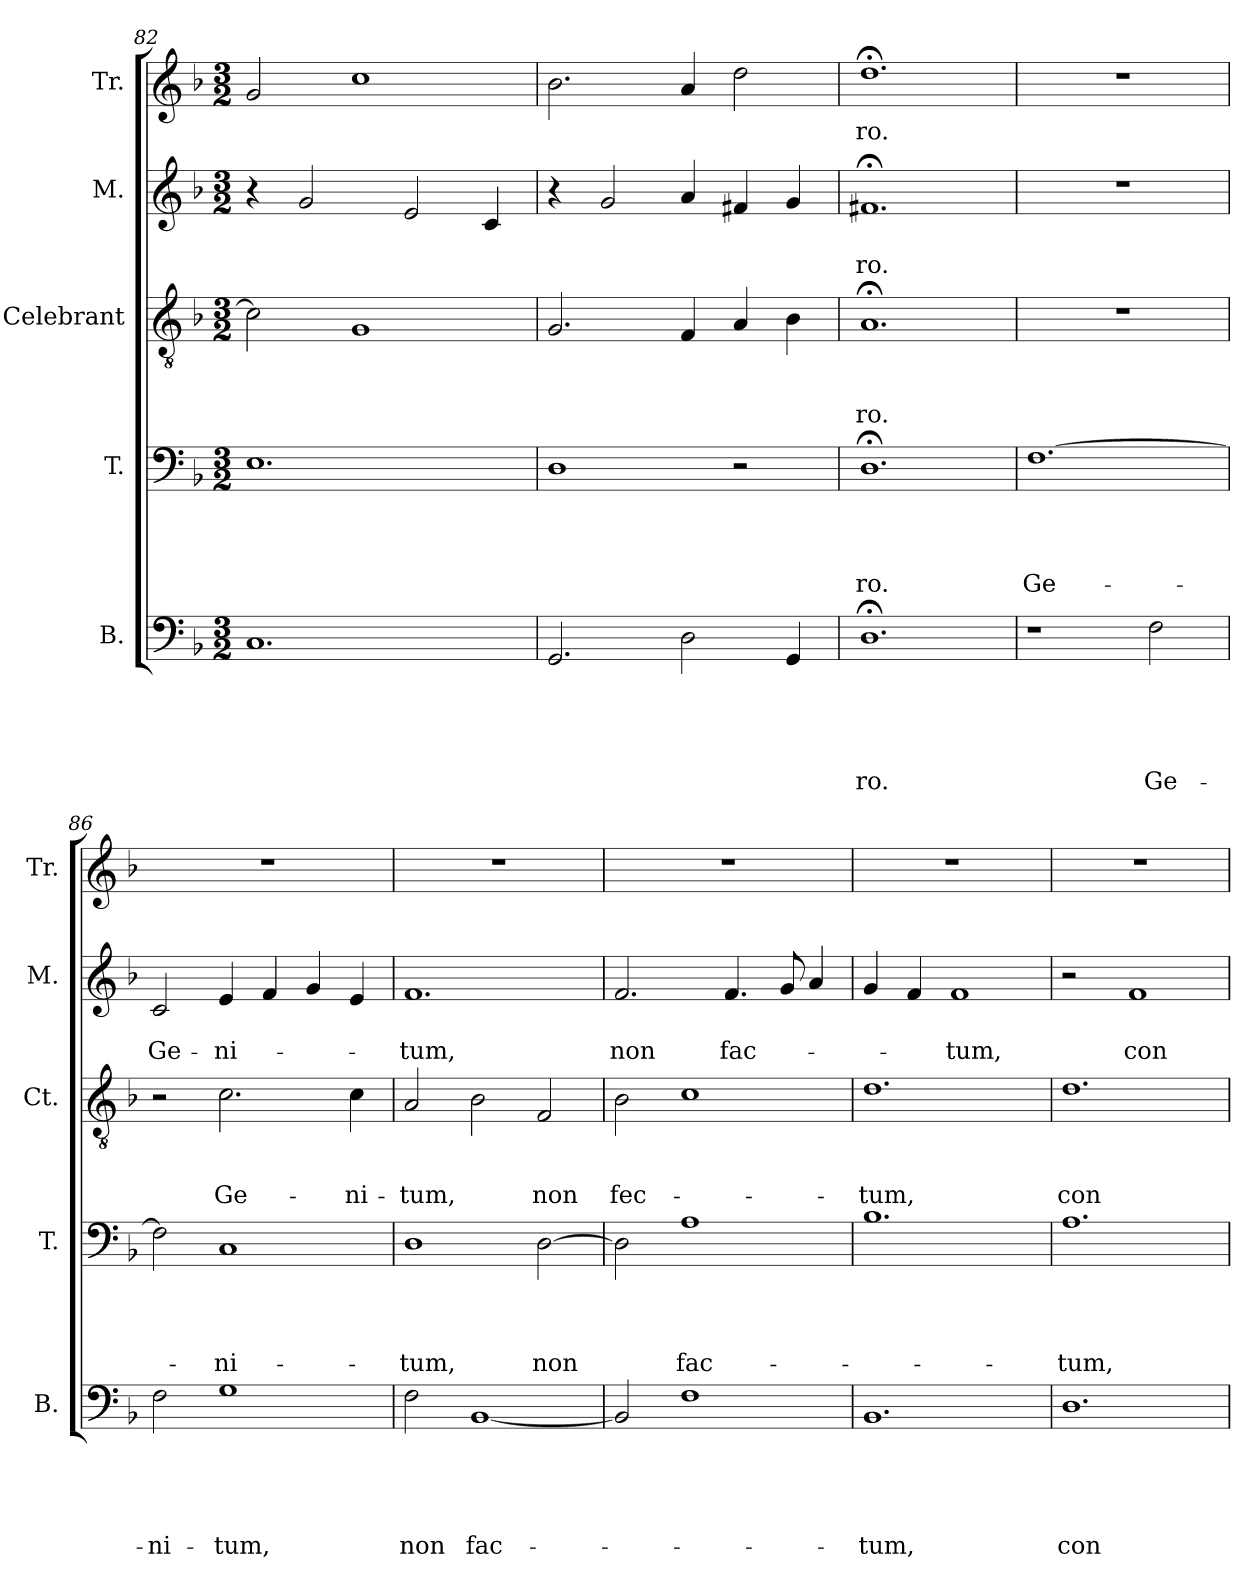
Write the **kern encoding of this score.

**kern	**text	**text	**text	**text	**text	**kern	**text	**text	**text	**text	**kern	**text	**text	**text	**kern	**text	**text	**kern	**text
*part5	*part5	*part5	*part5	*part5	*part5	*part4	*part4	*part4	*part4	*part4	*part3	*part3	*part3	*part3	*part2	*part2	*part2	*part1	*part1
*staff5	*staff5	*staff5	*staff5	*staff5	*staff5	*staff4	*staff4	*staff4	*staff4	*staff4	*staff3	*staff3	*staff3	*staff3	*staff2	*staff2	*staff2	*staff1	*staff1
*I"B.	*	*	*	*	*	*I"T.	*	*	*	*	*I"Celebrant	*	*	*	*I"M.	*	*	*I"Tr.	*
*I'B.	*	*	*	*	*	*I'T.	*	*	*	*	*I'Ct.	*	*	*	*I'M.	*	*	*I'Tr.	*
*clefF4	*	*	*	*	*	*clefF4	*	*	*	*	*clefGv2	*	*	*	*clefG2	*	*	*clefG2	*
*k[b-]	*	*	*	*	*	*k[b-]	*	*	*	*	*k[b-]	*	*	*	*k[b-]	*	*	*k[b-]	*
*F:	*	*	*	*	*	*F:	*	*	*	*	*F:	*	*	*	*F:	*	*	*F:	*
*M3/2	*	*	*	*	*	*M3/2	*	*	*	*	*M3/2	*	*	*	*M3/2	*	*	*M3/2	*
=82	=82	=82	=82	=82	=82	=82	=82	=82	=82	=82	=82	=82	=82	=82	=82	=82	=82	=82	=82
1.C	.	.	.	.	.	1.E	.	.	.	.	2c\]	.	.	.	4r	.	.	2g/	.
.	.	.	.	.	.	.	.	.	.	.	.	.	.	.	2g/	.	.	.	.
.	.	.	.	.	.	.	.	.	.	.	1G	.	.	.	.	.	.	1cc	.
.	.	.	.	.	.	.	.	.	.	.	.	.	.	.	2e/	.	.	.	.
.	.	.	.	.	.	.	.	.	.	.	.	.	.	.	4c/	.	.	.	.
=83	=83	=83	=83	=83	=83	=83	=83	=83	=83	=83	=83	=83	=83	=83	=83	=83	=83	=83	=83
2.GG/	.	.	.	.	.	1D	.	.	.	.	2.G/	.	.	.	4r	.	.	2.b-\	.
.	.	.	.	.	.	.	.	.	.	.	.	.	.	.	2g/	.	.	.	.
2D\	.	.	.	.	.	.	.	.	.	.	4F/	.	.	.	4a/	.	.	4a/	.
.	.	.	.	.	.	2r	.	.	.	.	4A/	.	.	.	4f#X/	.	.	2dd\	.
4GG/	.	.	.	.	.	.	.	.	.	.	4B-\	.	.	.	4g/	.	.	.	.
=84	=84	=84	=84	=84	=84	=84	=84	=84	=84	=84	=84	=84	=84	=84	=84	=84	=84	=84	=84
!	!	!	!	!	!LO:LY:b	!	!	!	!	!LO:LY:b	!	!	!	!LO:LY:b	!	!	!LO:LY:b	!	!LO:LY:b
1.D;<	.	.	.	.	-ro.	1.D;<	.	.	.	-ro.	1.A;	.	.	-ro.	1.f#X;	.	-ro.	1.dd;<	-ro.
!!LO:LB:g=z
=85	=85	=85	=85	=85	=85	=85	=85	=85	=85	=85	=85	=85	=85	=85	=85	=85	=85	=85	=85
!	!	!	!	!	!	!	!	!	!	!LO:LY:b	!LO:N:vis=1	!	!	!	!LO:N:vis=1	!	!	!	!
1r	.	.	.	.	.	[>1.F	.	.	.	Ge-	1.r	.	.	.	1.r	.	.	1.r	.
!	!	!	!	!	!LO:LY:b	!	!	!	!	!	!	!	!	!	!	!	!	!	!
2F\	.	.	.	.	Ge-	.	.	.	.	.	.	.	.	.	.	.	.	.	.
=86	=86	=86	=86	=86	=86	=86	=86	=86	=86	=86	=86	=86	=86	=86	=86	=86	=86	=86	=86
!	!	!	!	!	!LO:LY:b	!	!	!	!	!	!	!	!	!	!	!	!LO:LY:b	!	!
2F\	.	.	.	.	-ni-	2F\]	.	.	.	.	2r	.	.	.	2c/	.	Ge-	1.r	.
!	!	!	!	!	!LO:LY:b	!	!	!	!	!LO:LY:b	!	!	!	!LO:LY:b	!	!	!LO:LY:b	!	!
1G	.	.	.	.	-tum,	1C	.	.	.	-ni-	2.c\	.	.	Ge-	4e/	.	-ni-	.	.
.	.	.	.	.	.	.	.	.	.	.	.	.	.	.	4f/	.	.	.	.
.	.	.	.	.	.	.	.	.	.	.	.	.	.	.	4g/	.	.	.	.
!	!	!	!	!	!	!	!	!	!	!	!	!	!	!LO:LY:b	!	!	!	!	!
.	.	.	.	.	.	.	.	.	.	.	4c\	.	.	-ni-	4e/	.	.	.	.
=87	=87	=87	=87	=87	=87	=87	=87	=87	=87	=87	=87	=87	=87	=87	=87	=87	=87	=87	=87
!	!	!	!	!	!LO:LY:b	!	!	!	!	!LO:LY:b	!	!	!	!LO:LY:b	!	!	!LO:LY:b	!	!
2F\	.	.	.	.	non	1D	.	.	.	-tum,	2A/	.	.	-tum,	1.f	.	-tum,	1.r	.
!	!	!	!	!	!LO:LY:b	!	!	!	!	!	!	!	!	!	!	!	!	!	!
[<1BB-	.	.	.	.	fac-	.	.	.	.	.	2B-\	.	.	.	.	.	.	.	.
!	!	!	!	!	!	!	!	!	!	!LO:LY:b	!	!	!	!LO:LY:b	!	!	!	!	!
.	.	.	.	.	.	[>2D\	.	.	.	non	2F/	.	.	non	.	.	.	.	.
=88	=88	=88	=88	=88	=88	=88	=88	=88	=88	=88	=88	=88	=88	=88	=88	=88	=88	=88	=88
!	!	!	!	!	!	!	!	!	!	!	!	!	!	!LO:LY:b	!	!	!LO:LY:b	!	!
2BB-/]	.	.	.	.	.	2D\]	.	.	.	.	2B-\	.	.	fec-	2.f/	.	non	1.r	.
!	!	!	!	!	!	!	!	!	!	!LO:LY:b	!	!	!	!	!	!	!	!	!
1F	.	.	.	.	.	1A	.	.	.	fac-	1c	.	.	.	.	.	.	.	.
!	!	!	!	!	!	!	!	!	!	!	!	!	!	!	!	!	!LO:LY:b	!	!
.	.	.	.	.	.	.	.	.	.	.	.	.	.	.	4.f/	.	fac-	.	.
.	.	.	.	.	.	.	.	.	.	.	.	.	.	.	8g/	.	.	.	.
.	.	.	.	.	.	.	.	.	.	.	.	.	.	.	4a/	.	.	.	.
=89	=89	=89	=89	=89	=89	=89	=89	=89	=89	=89	=89	=89	=89	=89	=89	=89	=89	=89	=89
!	!	!	!	!	!LO:LY:b	!	!	!	!	!	!	!	!	!LO:LY:b	!	!	!	!	!
1.BB-	.	.	.	.	-tum,	1.B-	.	.	.	.	1.d	.	.	-tum,	4g/	.	.	1.r	.
.	.	.	.	.	.	.	.	.	.	.	.	.	.	.	4f/	.	.	.	.
!	!	!	!	!	!	!	!	!	!	!	!	!	!	!	!	!	!LO:LY:b	!	!
.	.	.	.	.	.	.	.	.	.	.	.	.	.	.	1f	.	-tum,	.	.
=90	=90	=90	=90	=90	=90	=90	=90	=90	=90	=90	=90	=90	=90	=90	=90	=90	=90	=90	=90
!	!	!	!	!	!LO:LY:b	!	!	!	!	!LO:LY:b	!	!	!	!LO:LY:b	!	!	!	!	!
1.D	.	.	.	.	con-	1.A	.	.	.	-tum,	1.d	.	.	con-	2r	.	.	1.r	.
!	!	!	!	!	!	!	!	!	!	!	!	!	!	!	!	!	!LO:LY:b	!	!
.	.	.	.	.	.	.	.	.	.	.	.	.	.	.	1f	.	con-	.	.
=	=	=	=	=	=	=	=	=	=	=	=	=	=	=	=	=	=	=	=
*-	*-	*-	*-	*-	*-	*-	*-	*-	*-	*-	*-	*-	*-	*-	*-	*-	*-	*-	*-
